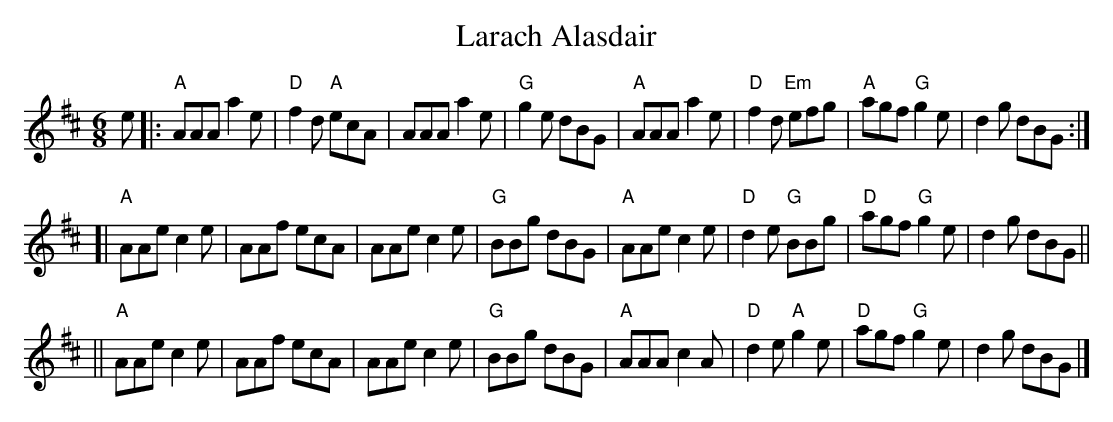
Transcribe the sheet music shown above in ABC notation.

X:1
T: Larach Alasdair
M: 6/8
L: 1/8
K: Amix
e \
|:"A"AAA a2e | "D"f2d  "A"ecA |    AAA    a2e | "G"g2e dBG \
| "A"AAA a2e | "D"f2d "Em"efg | "A"agf "G"g2e |    d2g dBG :|
[|"A"AAe c2e |    AAf     ecA |    AAe    c2e | "G"BBg dBG \
| "A"AAe c2e | "D"d2e  "G"BBg | "D"agf "G"g2e |    d2g dBG ||
||"A"AAe c2e |    AAf     ecA |    AAe    c2e | "G"BBg dBG \
| "A"AAA c2A | "D"d2e  "A"g2e | "D"agf "G"g2e |    d2g dBG |]
